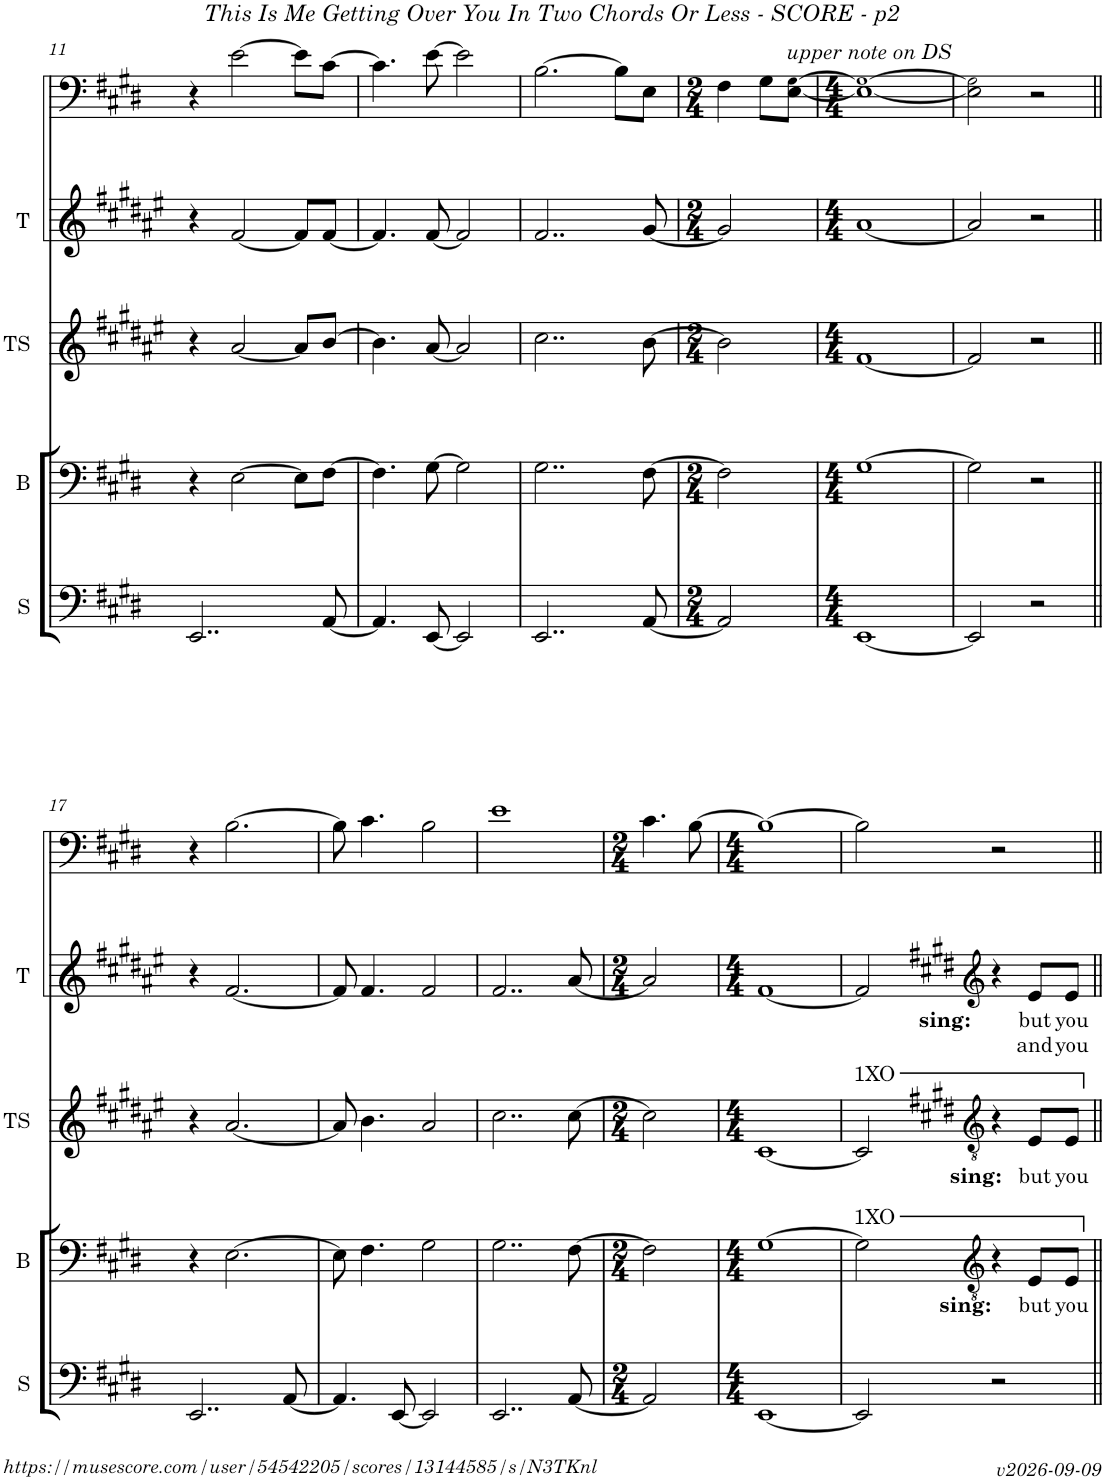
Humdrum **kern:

**kern	**kern	**text	**kern	**text	**kern	**text	**text	**kern
*part5	*part4	*part4	*part3	*part3	*part2	*part2	*part2	*part1
*staff5	*staff4	*staff4	*staff3	*staff3	*staff2	*staff2	*staff2	*staff1
*I"Sousa	*I"Trombone	*	*I"Tenor Sax	*	*I"Trumpet	*	*	*I"Buddy
*I'S	*	*	*I'TS	*	*I'T	*	*	*
!!LO:PB:g=z
*clefF4	*clefF4	*	*clefG2	*	*clefG2	*	*	*clefF4
*	*	*	*Trd8c14	*	*Trd1c2	*	*	*
*k[f#c#g#d#]	*k[f#c#g#d#]	*	*k[f#c#g#d#a#e#]	*	*k[f#c#g#d#a#e#]	*	*	*k[f#c#g#d#]
*M4/4	*M4/4	*	*M4/4	*	*M4/4	*	*	*M4/4
=11	=11	=11	=11	=11	=11	=11	=11	=11
2..EE/	4r	.	4r	.	4r	.	.	4r
.	[2E\	.	[2a#/	.	[2f#/	.	.	[2e\
.	8E\L]	.	8a#/L]	.	8f#/L]	.	.	8e\L]
[8AA/	[8F#\J	.	[8b/J	.	[8f#/J	.	.	[8c#\J
=12	=12	=12	=12	=12	=12	=12	=12	=12
4.AA/]	4.F#\]	.	4.b\]	.	4.f#/]	.	.	4.c#\]
[8EE/	[8G#\	.	[8a#/	.	[8f#/	.	.	[8e\
2EE/]	2G#\]	.	2a#/]	.	2f#/]	.	.	2e\]
=13	=13	=13	=13	=13	=13	=13	=13	=13
2..EE/	2..G#\	.	2..cc#\	.	2..f#/	.	.	[2.B\
.	.	.	.	.	.	.	.	8B\L]
[8AA/	[8F#\	.	[8b\	.	[8g#/	.	.	8E\J
=14	=14	=14	=14	=14	=14	=14	=14	=14
*M2/4	*M2/4	*	*M2/4	*	*M2/4	*	*	*M2/4
2AA/]	2F#\]	.	2b\]	.	2g#/]	.	.	4F#\
.	.	.	.	.	.	.	.	8G#\L
!	!	!	!	!	!	!	!	!LO:TX:a:i:t=upper note on DS
.	.	.	.	.	.	.	.	[8E\ [8G#!\J
=15	=15	=15	=15	=15	=15	=15	=15	=15
*M4/4	*M4/4	*	*M4/4	*	*M4/4	*	*	*M4/4
[1EE	[1G#	.	[1f#	.	[1a#	.	.	1E_ 1G#!_
=16	=16	=16	=16	=16	=16	=16	=16	=16
2EE/]	2G#\]	.	2f#/]	.	2a#/]	.	.	2E\] 2G#!\]
2r	2r	.	2r	.	2r	.	.	2r
!!LO:LB:g=z
=17||	=17||	=17||	=17||	=17||	=17||	=17||	=17||	=17||
2..EE/	4r	.	4r	.	4r	.	.	4r
.	[2.E\	.	[2.a#/	.	[2.f#/	.	.	[2.B\
[8AA/	.	.	.	.	.	.	.	.
=18	=18	=18	=18	=18	=18	=18	=18	=18
4.AA/]	8E\]	.	8a#/]	.	8f#/]	.	.	8B\]
.	4.F#\	.	4.b\	.	4.f#/	.	.	4.c#\
[8EE/	.	.	.	.	.	.	.	.
2EE/]	2G#\	.	2a#/	.	2f#/	.	.	2B\
=19	=19	=19	=19	=19	=19	=19	=19	=19
2..EE/	2..G#\	.	2..cc#\	.	2..f#/	.	.	1e
[8AA/	[8F#\	.	[8cc#\	.	[8a#/	.	.	.
=20	=20	=20	=20	=20	=20	=20	=20	=20
*M2/4	*M2/4	*	*M2/4	*	*M2/4	*	*	*M2/4
2AA/]	2F#\]	.	2cc#\]	.	2a#/]	.	.	4.c#\
.	.	.	.	.	.	.	.	[8B\
=21	=21	=21	=21	=21	=21	=21	=21	=21
*M4/4	*M4/4	*	*M4/4	*	*M4/4	*	*	*M4/4
[1EE	[1G#	.	[1c#	.	[1f#	.	.	1B_
=22	=22	=22	=22	=22	=22	=22	=22	=22
!	!	!	!LO:TX:a:t=1XO	!	!	!	!	!
!	!LO:TX:a:t=1XO	!	!	!	!	!	!	!
2EE/]	2G#\]	.	2c#/]	.	2f#/]	.	.	2B\]
*	*clefGv2	*	*clefGv2	*	*clefG2	*	*	*
!	!	!	!	!	!LO:TX:b:B:t=sing&colon;	!	!	!
!	!	!	!LO:TX:b:B:t=sing&colon;	!	!	!	!	!
!	!LO:TX:b:B:t=sing&colon;	!	!	!	!	!	!	!
2r	4r	.	4r	.	4r	.	.	2r
!	!	!LO:LY:b	!	!LO:LY:b	!	!LO:LY:b	!LO:LY:b	!
.	8E/L	but	8E/L	but	8e/L	but	and	.
!	!	!LO:LY:b	!	!LO:LY:b	!	!LO:LY:b	!LO:LY:b	!
.	8E/J	you	8E/J	you	8e/J	you	you	.
=||	=||	=||	=||	=||	=||	=||	=||	=||
*-	*-	*-	*-	*-	*-	*-	*-	*-
